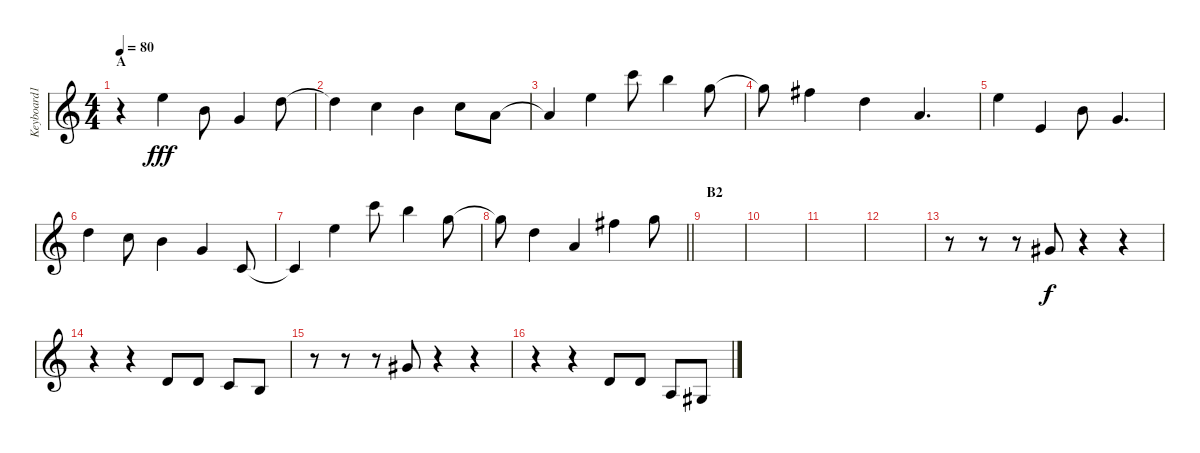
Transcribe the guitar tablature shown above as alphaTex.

\track ("Keyboard1" "Keyboard1") {instrument celesta}
\staff {score}
\tuning (E4 B3 G3 D3 A2 E2) {hide}
\ts (4 4)
\section ("" "A")
\tempo 80
\clef g2
\ks c
r.4{dy p instrument celesta} 12.1.4{dy fff} 7.1.8 3.1.4 10.1.8 |
10.1{t}.4 8.1.4 7.1.4 8.1.8 5.1.8 |
5.1{t}.4 12.1.4 20.1.8 19.1.4 15.1.8 |
15.1{t}.8 14.1.4 10.1.4 5.1.4{d} |
12.1.4 0.1.4 7.1.8 3.1.4{d} |
10.1.4 8.1.8 7.1.4 3.1.4 1.2.8 |
1.2{t}.4 12.1.4 25.2.8 19.1.4 15.1.8 |
\barLineRight lightlight
15.1{t}.8 10.1.4 5.1.4 14.1.4 15.1.8 |
\section ("" "B2")
|
|
|
|
r.8{instrument vibraphone} r.8 r.8 4.1.8{dy f} r.4 r.4 |
r.4 r.4 3.2.8 3.2.8 1.2.8 0.2.8 |
r.8 r.8 r.8 4.1.8 r.4 r.4 |
r.4 r.4 3.2.8 3.2.8 2.3.8 1.3.8
